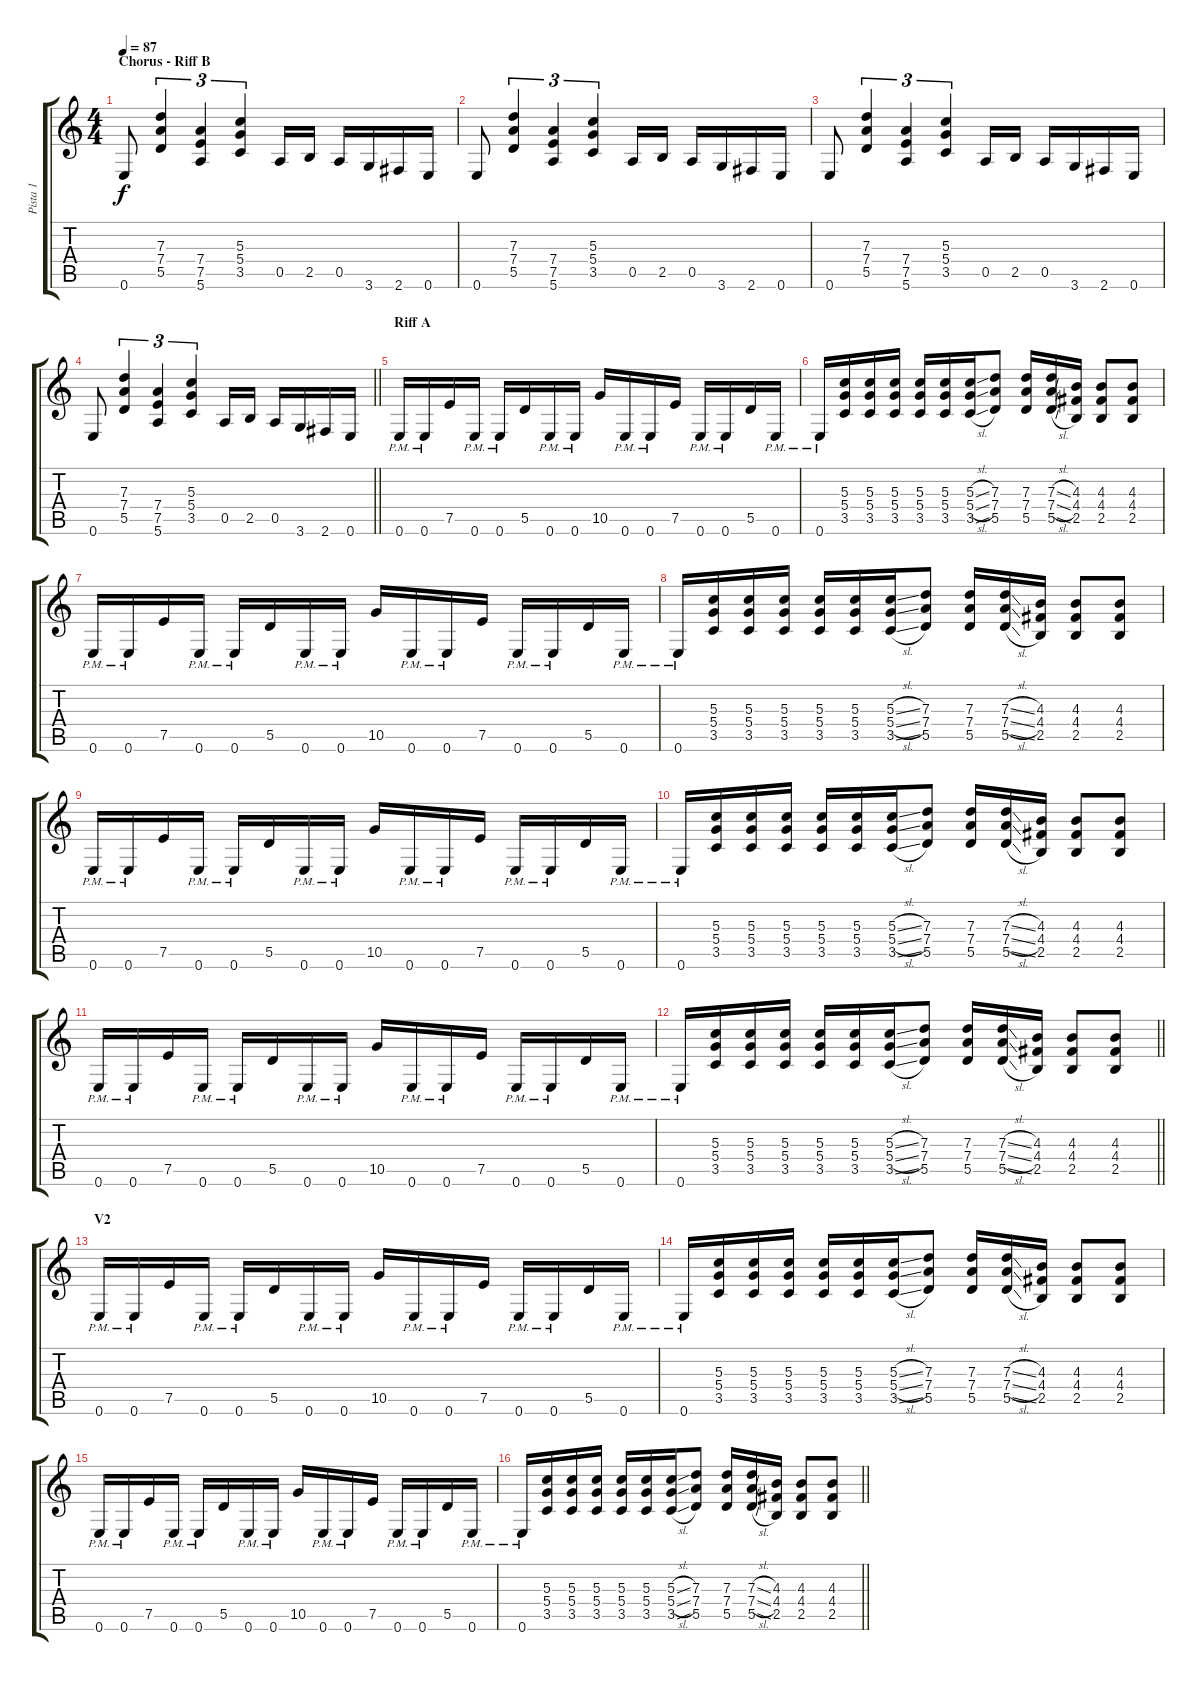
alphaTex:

\track ("Pista 1" "Pista 1") {instrument distortionguitar}
\staff {score tabs}
\tuning (E4 B3 G3 D3 A2 E2) {hide}
\ts (4 4)
\section ("" "Chorus - Riff B")
\tempo 87
\clef g2
\ks c
0.6.8{dy f} (7.3 7.4 5.5).4{tu (3 2)} (7.4 7.5 5.6).4{tu (3 2)} (5.3 5.4 3.5).4{tu (3 2)} 0.5.16 2.5.16 0.5.16 3.6.16 2.6.16 0.6.16 |
0.6.8 (7.3 7.4 5.5).4{tu (3 2)} (7.4 7.5 5.6).4{tu (3 2)} (5.3 5.4 3.5).4{tu (3 2)} 0.5.16 2.5.16 0.5.16 3.6.16 2.6.16 0.6.16 |
0.6.8 (7.3 7.4 5.5).4{tu (3 2)} (7.4 7.5 5.6).4{tu (3 2)} (5.3 5.4 3.5).4{tu (3 2)} 0.5.16 2.5.16 0.5.16 3.6.16 2.6.16 0.6.16 |
\barLineRight lightlight
0.6.8 (7.3 7.4 5.5).4{tu (3 2)} (7.4 7.5 5.6).4{tu (3 2)} (5.3 5.4 3.5).4{tu (3 2)} 0.5.16 2.5.16 0.5.16 3.6.16 2.6.16 0.6.16 |
\section ("" "Riff A")
0.6{pm}.16 0.6{pm}.16 7.5.16 0.6{pm}.16 0.6{pm}.16 5.5.16 0.6{pm}.16 0.6{pm}.16 10.5.16 0.6{pm}.16 0.6{pm}.16 7.5.16 0.6{pm}.16 0.6{pm}.16 5.5.16 0.6{pm}.16 |
0.6{pm}.16 (5.3 5.4 3.5).16 (5.3 5.4 3.5).16 (5.3 5.4 3.5).16 (5.3 5.4 3.5).16 (5.3 5.4 3.5).16 (5.3{sl} 5.4{sl} 3.5{sl}).16 (7.3 7.4 5.5).8 (7.3 7.4 5.5).16 (7.3{sl} 7.4{sl} 5.5{sl}).16 (4.3 4.4 2.5).16 (4.3 4.4 2.5).8 (4.3 4.4 2.5).8 |
0.6{pm}.16 0.6{pm}.16 7.5.16 0.6{pm}.16 0.6{pm}.16 5.5.16 0.6{pm}.16 0.6{pm}.16 10.5.16 0.6{pm}.16 0.6{pm}.16 7.5.16 0.6{pm}.16 0.6{pm}.16 5.5.16 0.6{pm}.16 |
0.6{pm}.16 (5.3 5.4 3.5).16 (5.3 5.4 3.5).16 (5.3 5.4 3.5).16 (5.3 5.4 3.5).16 (5.3 5.4 3.5).16 (5.3{sl} 5.4{sl} 3.5{sl}).16 (7.3 7.4 5.5).8 (7.3 7.4 5.5).16 (7.3{sl} 7.4{sl} 5.5{sl}).16 (4.3 4.4 2.5).16 (4.3 4.4 2.5).8 (4.3 4.4 2.5).8 |
0.6{pm}.16 0.6{pm}.16 7.5.16 0.6{pm}.16 0.6{pm}.16 5.5.16 0.6{pm}.16 0.6{pm}.16 10.5.16 0.6{pm}.16 0.6{pm}.16 7.5.16 0.6{pm}.16 0.6{pm}.16 5.5.16 0.6{pm}.16 |
0.6{pm}.16 (5.3 5.4 3.5).16 (5.3 5.4 3.5).16 (5.3 5.4 3.5).16 (5.3 5.4 3.5).16 (5.3 5.4 3.5).16 (5.3{sl} 5.4{sl} 3.5{sl}).16 (7.3 7.4 5.5).8 (7.3 7.4 5.5).16 (7.3{sl} 7.4{sl} 5.5{sl}).16 (4.3 4.4 2.5).16 (4.3 4.4 2.5).8 (4.3 4.4 2.5).8 |
0.6{pm}.16 0.6{pm}.16 7.5.16 0.6{pm}.16 0.6{pm}.16 5.5.16 0.6{pm}.16 0.6{pm}.16 10.5.16 0.6{pm}.16 0.6{pm}.16 7.5.16 0.6{pm}.16 0.6{pm}.16 5.5.16 0.6{pm}.16 |
\barLineRight lightlight
0.6{pm}.16 (5.3 5.4 3.5).16 (5.3 5.4 3.5).16 (5.3 5.4 3.5).16 (5.3 5.4 3.5).16 (5.3 5.4 3.5).16 (5.3{sl} 5.4{sl} 3.5{sl}).16 (7.3 7.4 5.5).8 (7.3 7.4 5.5).16 (7.3{sl} 7.4{sl} 5.5{sl}).16 (4.3 4.4 2.5).16 (4.3 4.4 2.5).8 (4.3 4.4 2.5).8 |
\section ("" "V2")
0.6{pm}.16 0.6{pm}.16 7.5.16 0.6{pm}.16 0.6{pm}.16 5.5.16 0.6{pm}.16 0.6{pm}.16 10.5.16 0.6{pm}.16 0.6{pm}.16 7.5.16 0.6{pm}.16 0.6{pm}.16 5.5.16 0.6{pm}.16 |
0.6{pm}.16 (5.3 5.4 3.5).16 (5.3 5.4 3.5).16 (5.3 5.4 3.5).16 (5.3 5.4 3.5).16 (5.3 5.4 3.5).16 (5.3{sl} 5.4{sl} 3.5{sl}).16 (7.3 7.4 5.5).8 (7.3 7.4 5.5).16 (7.3{sl} 7.4{sl} 5.5{sl}).16 (4.3 4.4 2.5).16 (4.3 4.4 2.5).8 (4.3 4.4 2.5).8 |
0.6{pm}.16 0.6{pm}.16 7.5.16 0.6{pm}.16 0.6{pm}.16 5.5.16 0.6{pm}.16 0.6{pm}.16 10.5.16 0.6{pm}.16 0.6{pm}.16 7.5.16 0.6{pm}.16 0.6{pm}.16 5.5.16 0.6{pm}.16 |
\barLineRight lightlight
0.6{pm}.16 (5.3 5.4 3.5).16 (5.3 5.4 3.5).16 (5.3 5.4 3.5).16 (5.3 5.4 3.5).16 (5.3 5.4 3.5).16 (5.3{sl} 5.4{sl} 3.5{sl}).16 (7.3 7.4 5.5).8 (7.3 7.4 5.5).16 (7.3{sl} 7.4{sl} 5.5{sl}).16 (4.3 4.4 2.5).16 (4.3 4.4 2.5).8 (4.3 4.4 2.5).8
